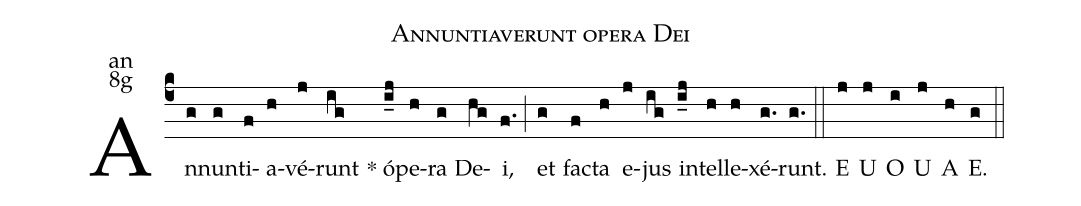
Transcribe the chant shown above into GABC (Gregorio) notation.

name:Annuntiaverunt opera Dei;
office-part:an;
mode:8g;
%%
(c4) An(g)nun(g)ti(f)a(h)vé(j)runt(ig) <sp>*</sp> ó(i_j)pe(h)ra(g) De(hg)i,(f.) (;)
et(g) fa(f)cta(h) e(j)jus(ig) in(i_j)tel(h)le(h)xé(g.)runt.(g.)  (::)
<eu>E(j) U(j) O(i) U(j) A(h) E.(g) </eu>(::)
